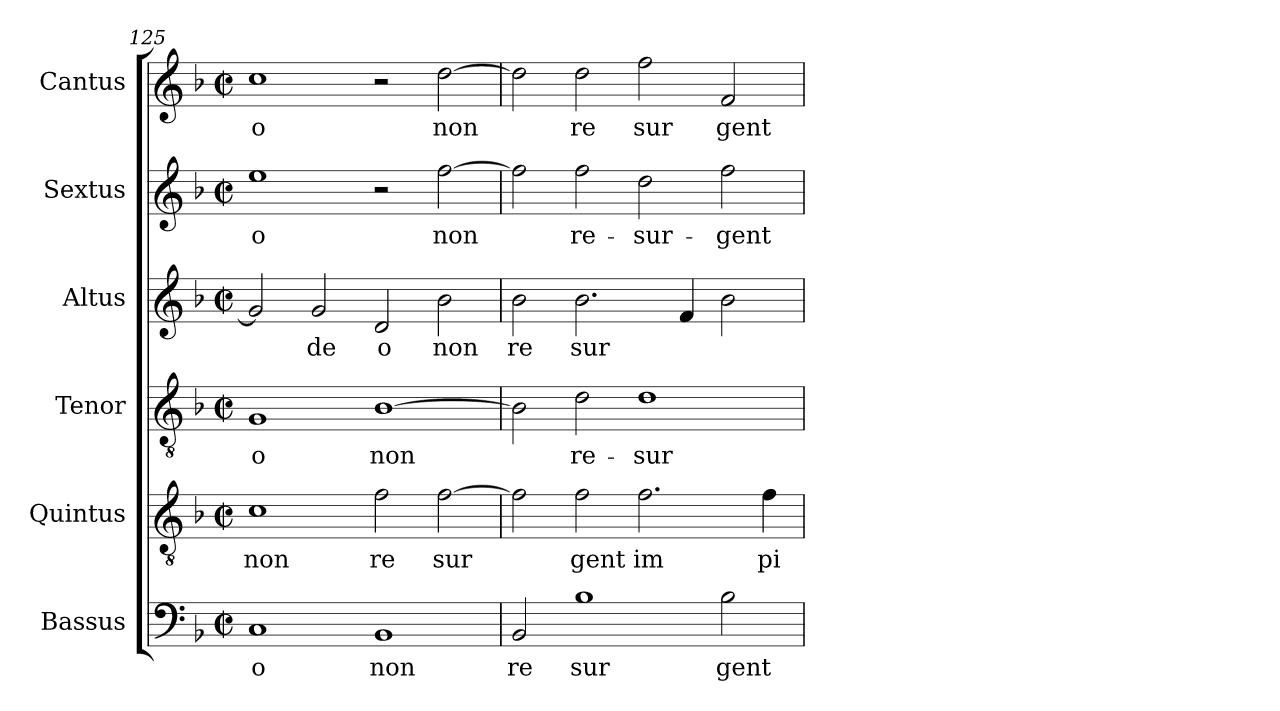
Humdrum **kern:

**kern	**text	**kern	**text	**kern	**text	**kern	**text	**kern	**text	**kern	**text
*part6	*part6	*part5	*part5	*part4	*part4	*part3	*part3	*part2	*part2	*part1	*part1
*staff6	*staff6	*staff5	*staff5	*staff4	*staff4	*staff3	*staff3	*staff2	*staff2	*staff1	*staff1
*I"Bassus	*	*I"Quintus	*	*I"Tenor	*	*I"Altus	*	*I"Sextus	*	*I"Cantus	*
*I'B	*	*I'Q	*	*I'T	*	*I'A	*	*I'S	*	*I'C	*
*clefF4	*	*clefGv2	*	*clefGv2	*	*clefG2	*	*clefG2	*	*clefG2	*
*k[b-]	*	*k[b-]	*	*k[b-]	*	*k[b-]	*	*k[b-]	*	*k[b-]	*
*F:	*	*F:	*	*F:	*	*F:	*	*F:	*	*F:	*
*M2/2	*	*M2/2	*	*M2/2	*	*M2/2	*	*M2/2	*	*M2/2	*
*met(c|)	*	*met(c|)	*	*met(c|)	*	*met(c|)	*	*met(c|)	*	*met(c|)	*
=125	=125	=125	=125	=125	=125	=125	=125	=125	=125	=125	=125
!	!LO:LY:b:cj	!	!LO:LY:b:cj	!	!LO:LY:b:cj	!	!LO:LY:b:cj	!	!LO:LY:b:cj	!	!LO:LY:b:cj
1C	o	1c	non	1G	-o	2g/]	.	1ee	-o	1cc	o
!	!	!	!	!	!	!	!LO:LY:b:cj	!	!	!	!
.	.	.	.	.	.	2g/	de	.	.	.	.
!	!LO:LY:b:cj	!	!LO:LY:b:cj	!	!LO:LY:b:cj	!	!LO:LY:b:cj	!	!	!	!
1BB-	non	2f\	re	[>1B-	non	2d/	o	2r	.	2r	.
!	!	!	!LO:LY:b:cj	!	!	!	!LO:LY:b:cj	!	!LO:LY:b:cj	!	!LO:LY:b:cj
.	.	[>2f\	sur	.	.	2b-\	non	[>2ff\	non	[>2dd\	non
=126	=126	=126	=126	=126	=126	=126	=126	=126	=126	=126	=126
!	!LO:LY:b:cj	!	!LO:LY:b:cj	!	!LO:LY:b:cj	!	!LO:LY:b:cj	!	!LO:LY:b:cj	!	!LO:LY:b:cj
2BB-/	re	2f\]	.	2B-\]	.	2b-\	re	2ff\]	.	2dd\]	.
!	!LO:LY:b:cj	!	!LO:LY:b:cj	!	!LO:LY:b:cj	!	!LO:LY:b:cj	!	!LO:LY:b:cj	!	!LO:LY:b:cj
1B-	sur	2f\	gent	2d\	re-	2.b-\	sur	2ff\	re-	2dd\	re
!	!	!	!LO:LY:b:cj	!	!LO:LY:b:cj	!	!	!	!LO:LY:b:cj	!	!LO:LY:b:cj
.	.	2.f\	im	1d	-sur-	.	.	2dd\	-sur-	2ff\	sur
!	!	!	!	!	!	!	!LO:LY:b:cj	!	!	!	!
.	.	.	.	.	.	4f/	.	.	.	.	.
!	!LO:LY:b:cj	!	!	!	!	!	!LO:LY:b:cj	!	!LO:LY:b:cj	!	!LO:LY:b:cj
2B-\	gent	.	.	.	.	2b-\	.	2ff\	-gent	2f/	gent
!	!	!	!LO:LY:b:cj	!	!	!	!	!	!	!	!
.	.	4f\	pi	.	.	.	.	.	.	.	.
=	=	=	=	=	=	=	=	=	=	=	=
*-	*-	*-	*-	*-	*-	*-	*-	*-	*-	*-	*-
